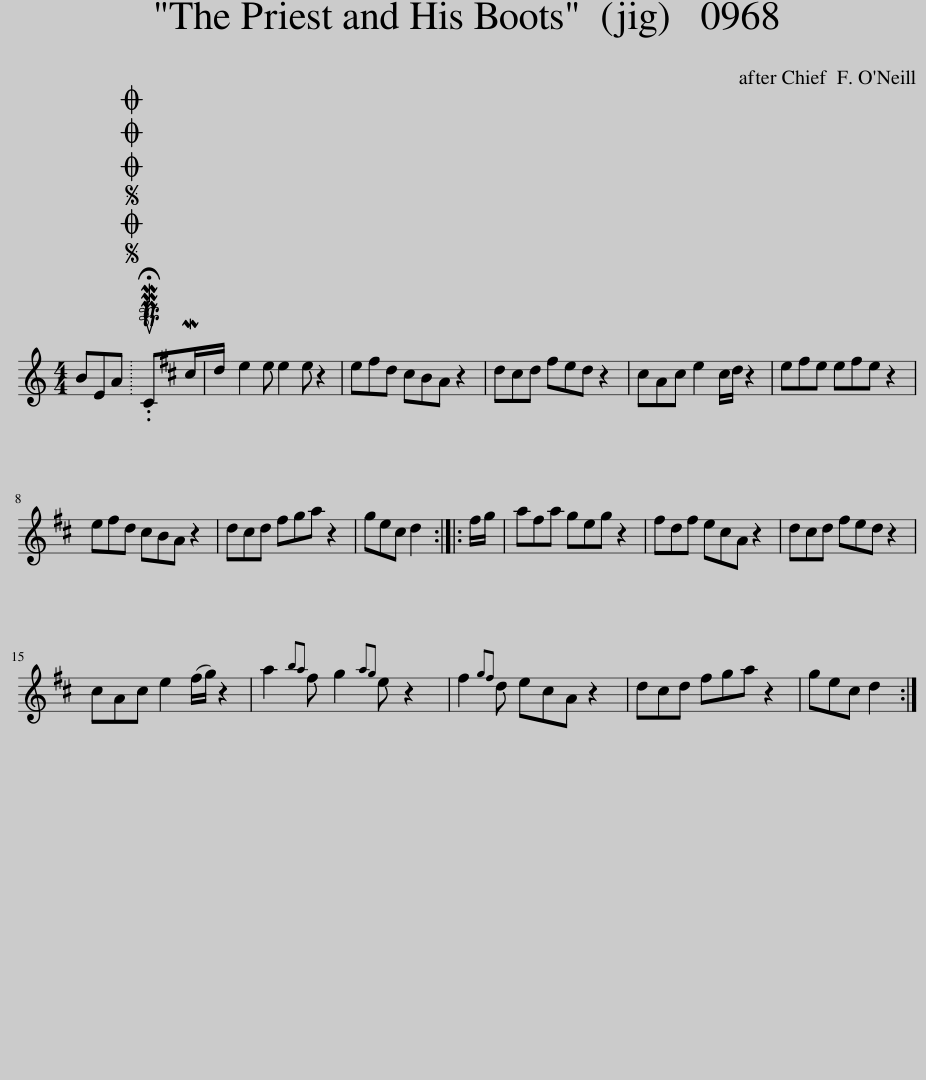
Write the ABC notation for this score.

X:1
L:1/8
M:4/4
I:linebreak $
K:C
V:1 treble
V:1
 BEA |SOSOOO .!fermata!PMTuCM^c/d/ | e2 e e2 e z2 | e^fd ^cBA z2 | d^cd ^fed z2 | %5
 ^cAc e2 c/d/ z2 | e^fe efe z2 |$ e^fd ^cBA z2 | d^cd ^fga z2 | ge^c d2 :: %10
 ^f/g/ | a^fa geg z2 | ^fdf e^cA z2 | d^cd ^fed z2 |$ ^cAc e2 (^f/g/) z2 | %15
 a2{ba} ^f g2{ag} e z2 | ^f2{gf} d e^cA z2 | d^cd ^fga z2 | ge^c d2 :| %19
